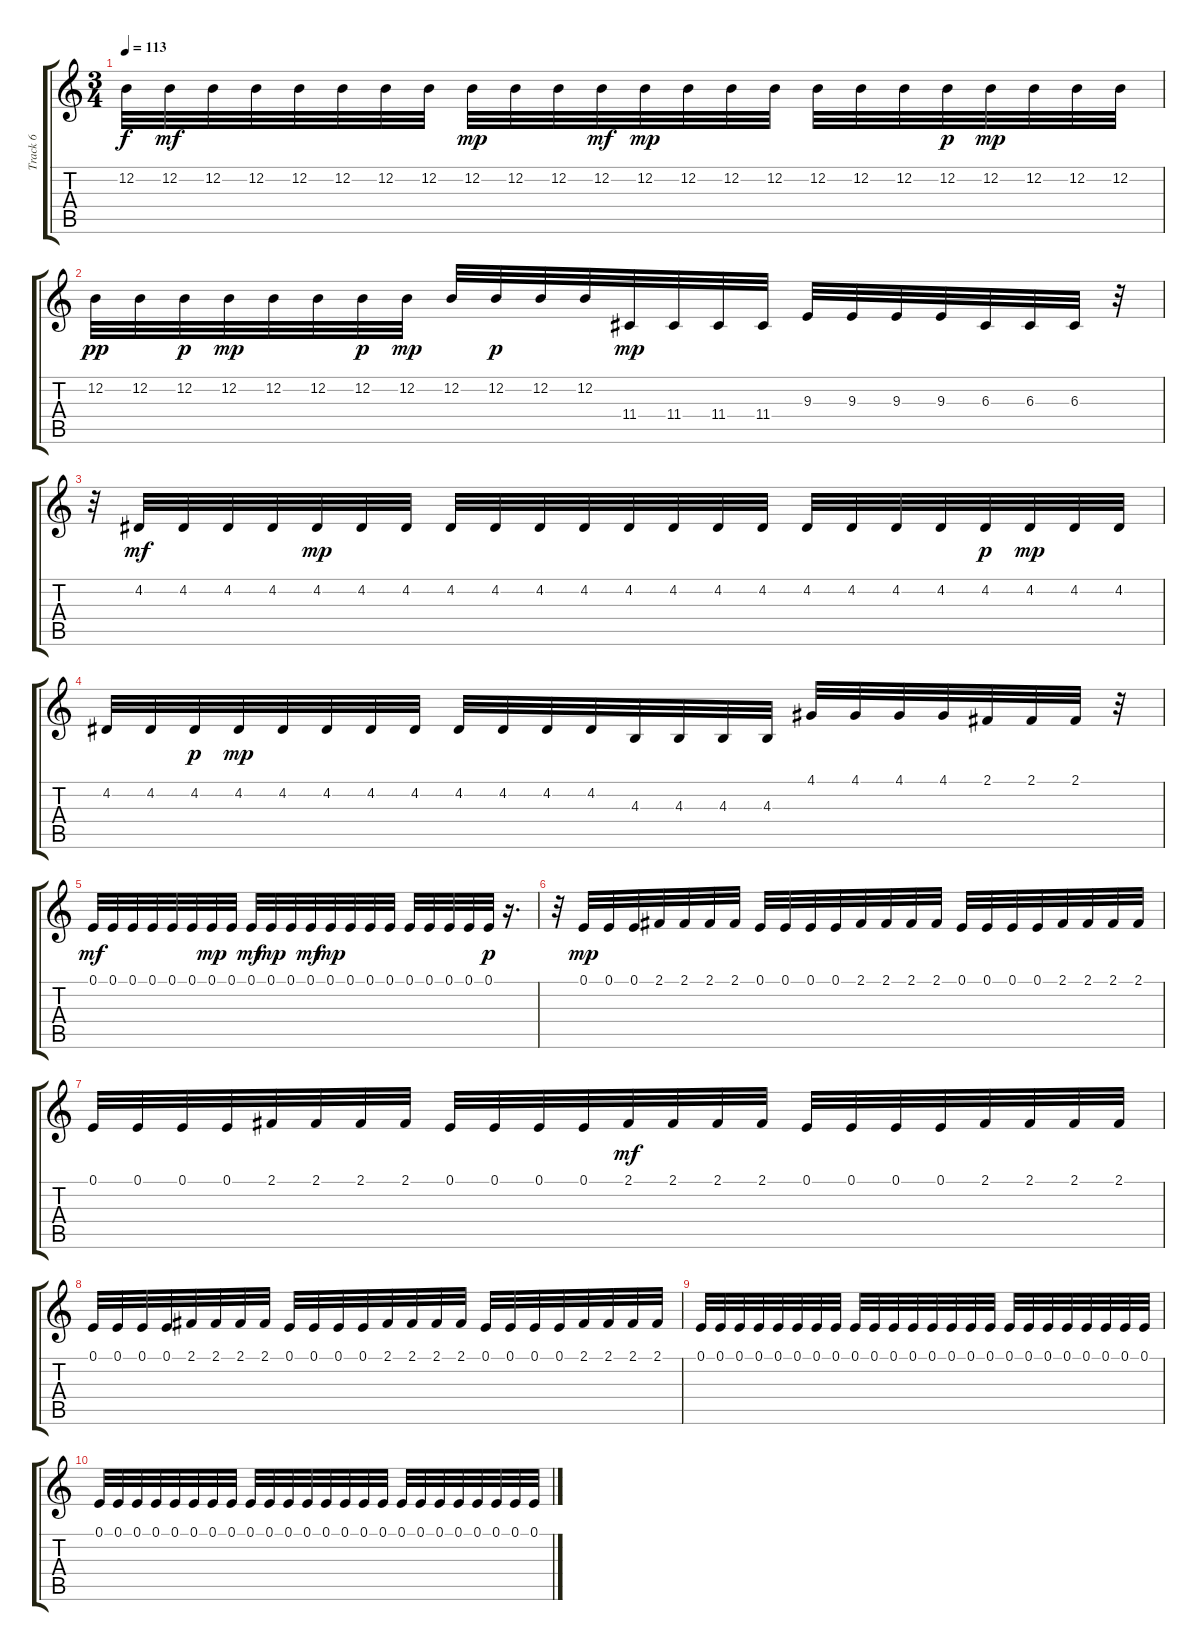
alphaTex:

\track ("Track 6" "Track 6") {instrument fx4atmosphere}
\staff {score tabs}
\tuning (E4 B3 G3 D3 A2 E2) {hide}
\ts (3 4)
\tempo 113
\clef g2
\ks c
12.2.32{dy f} 12.2.32{dy mf} 12.2.32 12.2.32 12.2.32 12.2.32 12.2.32 12.2.32 12.2.32{dy mp} 12.2.32 12.2.32 12.2.32{dy mf} 12.2.32{dy mp} 12.2.32 12.2.32 12.2.32 12.2.32 12.2.32 12.2.32 12.2.32{dy p} 12.2.32{dy mp} 12.2.32 12.2.32 12.2.32 |
12.2.32{dy pp} 12.2.32 12.2.32{dy p} 12.2.32{dy mp} 12.2.32 12.2.32 12.2.32{dy p} 12.2.32{dy mp} 12.2.32 12.2.32{dy p} 12.2.32 12.2.32 11.4.32{dy mp} 11.4.32 11.4.32 11.4.32 9.3.32 9.3.32 9.3.32 9.3.32 6.3.32 6.3.32 6.3.32 r.32 |
r.32 4.2.32{dy mf} 4.2.32 4.2.32 4.2.32 4.2.32{dy mp} 4.2.32 4.2.32 4.2.32 4.2.32 4.2.32 4.2.32 4.2.32 4.2.32 4.2.32 4.2.32 4.2.32 4.2.32 4.2.32 4.2.32 4.2.32{dy p} 4.2.32{dy mp} 4.2.32 4.2.32 |
4.2.32 4.2.32 4.2.32{dy p} 4.2.32{dy mp} 4.2.32 4.2.32 4.2.32 4.2.32 4.2.32 4.2.32 4.2.32 4.2.32 4.3.32 4.3.32 4.3.32 4.3.32 4.1.32 4.1.32 4.1.32 4.1.32 2.1.32 2.1.32 2.1.32 r.32 |
0.1.32{dy mf} 0.1.32 0.1.32 0.1.32 0.1.32 0.1.32 0.1.32{dy mp} 0.1.32 0.1.32{dy mf} 0.1.32{dy mp} 0.1.32 0.1.32{dy mf} 0.1.32{dy mp} 0.1.32 0.1.32 0.1.32 0.1.32 0.1.32 0.1.32 0.1.32 0.1.32{dy p} r.16{d} |
r.32 0.1.32{dy mp} 0.1.32 0.1.32 2.1.32 2.1.32 2.1.32 2.1.32 0.1.32 0.1.32 0.1.32 0.1.32 2.1.32 2.1.32 2.1.32 2.1.32 0.1.32 0.1.32 0.1.32 0.1.32 2.1.32 2.1.32 2.1.32 2.1.32 |
0.1.32 0.1.32 0.1.32 0.1.32 2.1.32 2.1.32 2.1.32 2.1.32 0.1.32 0.1.32 0.1.32 0.1.32 2.1.32{dy mf} 2.1.32 2.1.32 2.1.32 0.1.32 0.1.32 0.1.32 0.1.32 2.1.32 2.1.32 2.1.32 2.1.32 |
0.1.32 0.1.32 0.1.32 0.1.32 2.1.32 2.1.32 2.1.32 2.1.32 0.1.32 0.1.32 0.1.32 0.1.32 2.1.32 2.1.32 2.1.32 2.1.32 0.1.32 0.1.32 0.1.32 0.1.32 2.1.32 2.1.32 2.1.32 2.1.32 |
0.1.32 0.1.32 0.1.32 0.1.32 0.1.32 0.1.32 0.1.32 0.1.32 0.1.32 0.1.32 0.1.32 0.1.32 0.1.32 0.1.32 0.1.32 0.1.32 0.1.32 0.1.32 0.1.32 0.1.32 0.1.32 0.1.32 0.1.32 0.1.32 |
0.1.32 0.1.32 0.1.32 0.1.32 0.1.32 0.1.32 0.1.32 0.1.32 0.1.32 0.1.32 0.1.32 0.1.32 0.1.32 0.1.32 0.1.32 0.1.32 0.1.32 0.1.32 0.1.32 0.1.32 0.1.32 0.1.32 0.1.32 0.1.32
